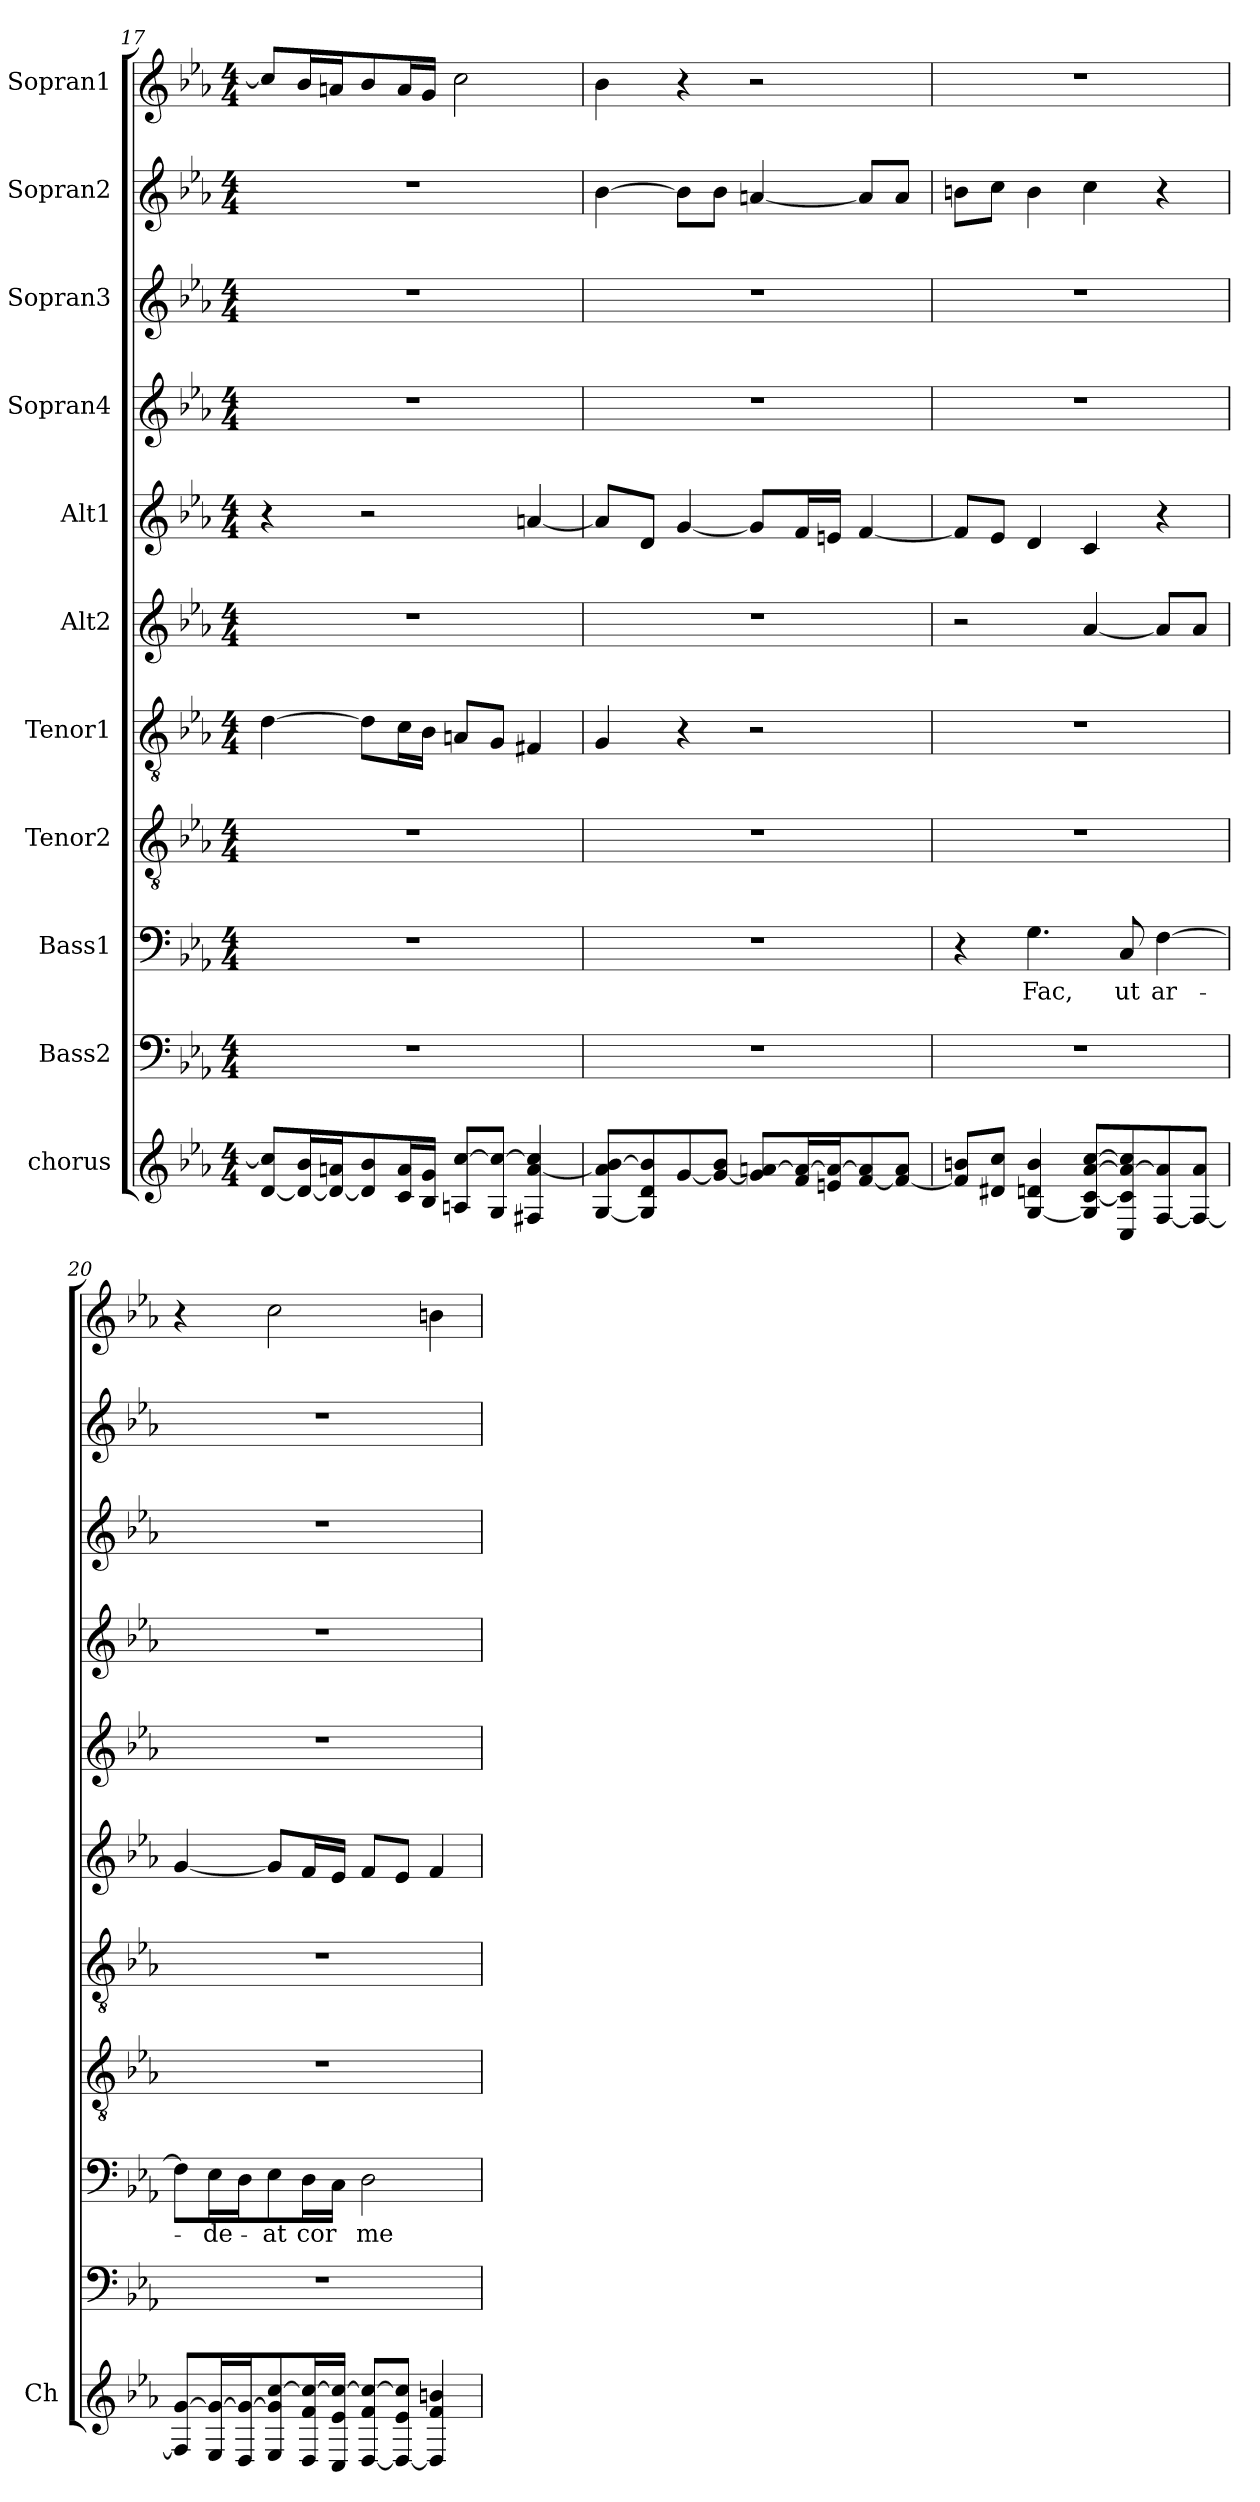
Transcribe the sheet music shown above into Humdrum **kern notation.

**kern	**kern	**kern	**text	**kern	**kern	**kern	**kern	**kern	**kern	**kern	**kern
*part11	*part10	*part9	*part9	*part8	*part7	*part6	*part5	*part4	*part3	*part2	*part1
*staff11	*staff10	*staff9	*staff9	*staff8	*staff7	*staff6	*staff5	*staff4	*staff3	*staff2	*staff1
*I"chorus	*I"Bass2	*I"Bass1	*	*I"Tenor2	*I"Tenor1	*I"Alt2	*I"Alt1	*I"Sopran4	*I"Sopran3	*I"Sopran2	*I"Sopran1
*I'Ch	*	*	*	*	*	*	*	*	*	*	*
*clefG2	*clefF4	*clefF4	*	*clefGv2	*clefGv2	*clefG2	*clefG2	*clefG2	*clefG2	*clefG2	*clefG2
*k[b-e-a-]	*k[b-e-a-]	*k[b-e-a-]	*	*k[b-e-a-]	*k[b-e-a-]	*k[b-e-a-]	*k[b-e-a-]	*k[b-e-a-]	*k[b-e-a-]	*k[b-e-a-]	*k[b-e-a-]
*E-:	*E-:	*E-:	*	*E-:	*E-:	*E-:	*E-:	*E-:	*E-:	*E-:	*E-:
*M4/4	*M4/4	*M4/4	*	*M4/4	*M4/4	*M4/4	*M4/4	*M4/4	*M4/4	*M4/4	*M4/4
=17	=17	=17	=17	=17	=17	=17	=17	=17	=17	=17	=17
[8d/ 8cc/]L	1r	1r	.	1r	[4d\	1r	4r	1r	1r	1r	8cc/L]
16d/_ 16b-/L	.	.	.	.	.	.	.	.	.	.	16b-/L
16d/_ 16an/J	.	.	.	.	.	.	.	.	.	.	16an/J
8d/] 8b-/	.	.	.	.	8d\L]	.	2r	.	.	.	8b-/
16c/ 16a/L	.	.	.	.	16c\L	.	.	.	.	.	16a/L
16B-/ 16g/JJ	.	.	.	.	16B-\JJ	.	.	.	.	.	16g/JJ
8An/ [8cc/L	.	.	.	.	8An/L	.	.	.	.	.	2cc\
8G/ 8cc/_J	.	.	.	.	8G/J	.	.	.	.	.	.
4F#X/ [4a/ 4cc/]	.	.	.	.	4F#X/	.	[4an/	.	.	.	.
=18	=18	=18	=18	=18	=18	=18	=18	=18	=18	=18	=18
[8G/ 8a/] [8b-/L	1r	1r	.	1r	4G/	1r	8a/L]	1r	1r	[4b-\	4b-\
8G/] 8d/ 8b-/]	.	.	.	.	.	.	8d/J	.	.	.	.
[8g/	.	.	.	.	4r	.	[4g/	.	.	8b-\L]	4r
8g/_ 8b-/J	.	.	.	.	.	.	.	.	.	8b-\J	.
8g/] [8an/L	.	.	.	.	2r	.	8g/L]	.	.	[4an/	2r
16f/ 16a/_L	.	.	.	.	.	.	16f/L	.	.	.	.
16en/ 16a/_J	.	.	.	.	.	.	16en/JJ	.	.	.	.
[8f/ 8a/]	.	.	.	.	.	.	[4f/	.	.	8a/L]	.
8f/_ 8a/J	.	.	.	.	.	.	.	.	.	8a/J	.
=19	=19	=19	=19	=19	=19	=19	=19	=19	=19	=19	=19
8f/] 8bn/L	1r	4r	.	1r	1r	2r	8f/L]	1r	1r	8bn\L	1r
8d#X/ 8cc/J	.	.	.	.	.	.	8e-/J	.	.	8cc\J	.
[4G/ 4dn/ 4b/	.	4.G\	Fac,	.	.	.	4d/	.	.	4b\	.
8G/] [8c/ [8a-/ [8cc/L	.	.	.	.	.	[4a-/	4c/	.	.	4cc\	.
8C/ 8c/] 8a-/_ 8cc/]	.	8C/	ut	.	.	.	.	.	.	.	.
[8F/ 8a-/]	.	[4F\	ar-	.	.	8a-/L]	4r	.	.	4r	.
8F/_ 8a-/J	.	.	.	.	.	8a-/J	.	.	.	.	.
!!LO:PB:g=z
=20	=20	=20	=20	=20	=20	=20	=20	=20	=20	=20	=20
8F/] [8g/L	1r	8F\L]	.	1r	1r	[4g/	1r	1r	1r	1r	4r
16E-/ 16g/_L	.	16E-\L	-de-	.	.	.	.	.	.	.	.
16D/ 16g/_J	.	16D\J	.	.	.	.	.	.	.	.	.
8E-/ 8g/] [8cc/	.	8E-\	-at	.	.	8g/L]	.	.	.	.	2cc\
16D/ 16f/ 16cc/_L	.	16D\L	cor	.	.	16f/L	.	.	.	.	.
16C/ 16e-/ 16cc/_JJ	.	16C\JJ	.	.	.	16e-/JJ	.	.	.	.	.
[8D/ 8f/ 8cc/_L	.	2D\	me-	.	.	8f/L	.	.	.	.	.
8D/_ 8e-/ 8cc/]J	.	.	.	.	.	8e-/J	.	.	.	.	.
4D/] 4f/ 4bn/	.	.	.	.	.	4f/	.	.	.	.	4bn\
=	=	=	=	=	=	=	=	=	=	=	=
*-	*-	*-	*-	*-	*-	*-	*-	*-	*-	*-	*-
